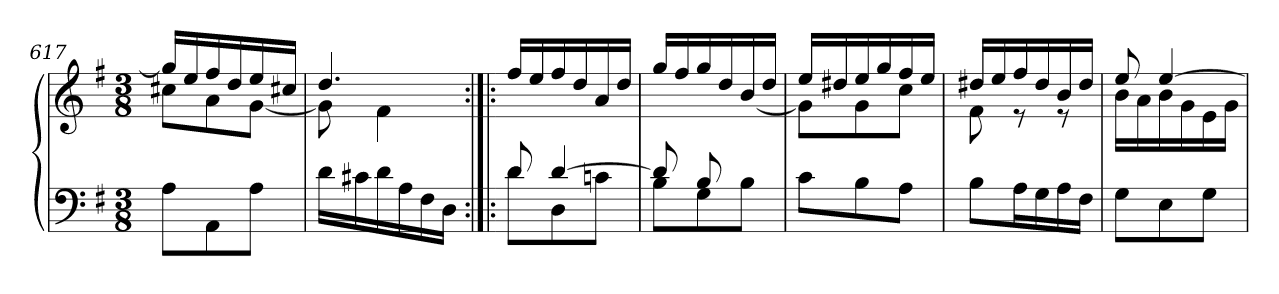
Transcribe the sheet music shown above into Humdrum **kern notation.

**kern	**kern
*part1	*part1
*staff2	*staff1
*clefF4	*clefG2
*k[f#]	*k[f#]
*G:	*G:
*M3/8	*M3/8
=617	=617
*	*^
8A\L	16gg/LL]	8cc#X\L
.	16ee/	.
8AA\	16ff#/	8a\
.	16dd/	.
8A\J	16ee/	[8g\J
.	16cc#X/JJ	.
=618	=618	=618
16d\LL	4.dd/	8g\]
16c#X\	.	.
16d\	.	4f#\
16A\	.	.
16F#\	.	.
16D\JJ	.	.
*	*v	*v
!!LO:LB:g=z
=619:|!|:	=619:|!|:
*^	*
8d/	8d\L	16ff#/LL
.	.	16ee/
[4d/	8D\	16ff#/
.	.	16dd/
.	8cn\J	16a/
.	.	16dd/JJ
=620	=620	=620
*	*	*^
8d/L]	8B\L	16gg/LL	4ryy
.	.	16ff#/	.
8B/	8G\	16gg/	.
.	.	16dd/	.
8ryy	8B\J	16b/	[8g\J
.	.	16dd/JJ	.
*v	*v	*	*
=621	=621	=621
8c\L	16ee/LL	8g\L]
.	16dd#X/	.
8B\	16ee/	8g\
.	16gg/	.
8A\J	16ff#/	8cc\J
.	16ee/JJ	.
=622	=622	=622
8B\L	16dd#X/LL	8f#\
.	16ee/	.
16A\L	16ff#/	8r
16G\	16dd#/	.
16A\	16b/	8r
16F#\JJ	16dd#/JJ	.
=623	=623	=623
8G\L	8ee/	16b\LL
.	.	16a\
8E\	[4ee/	16b\
.	.	16g\
8G\J	.	16e\
.	.	16g\JJ
*	*v	*v
=	=
*-	*-
